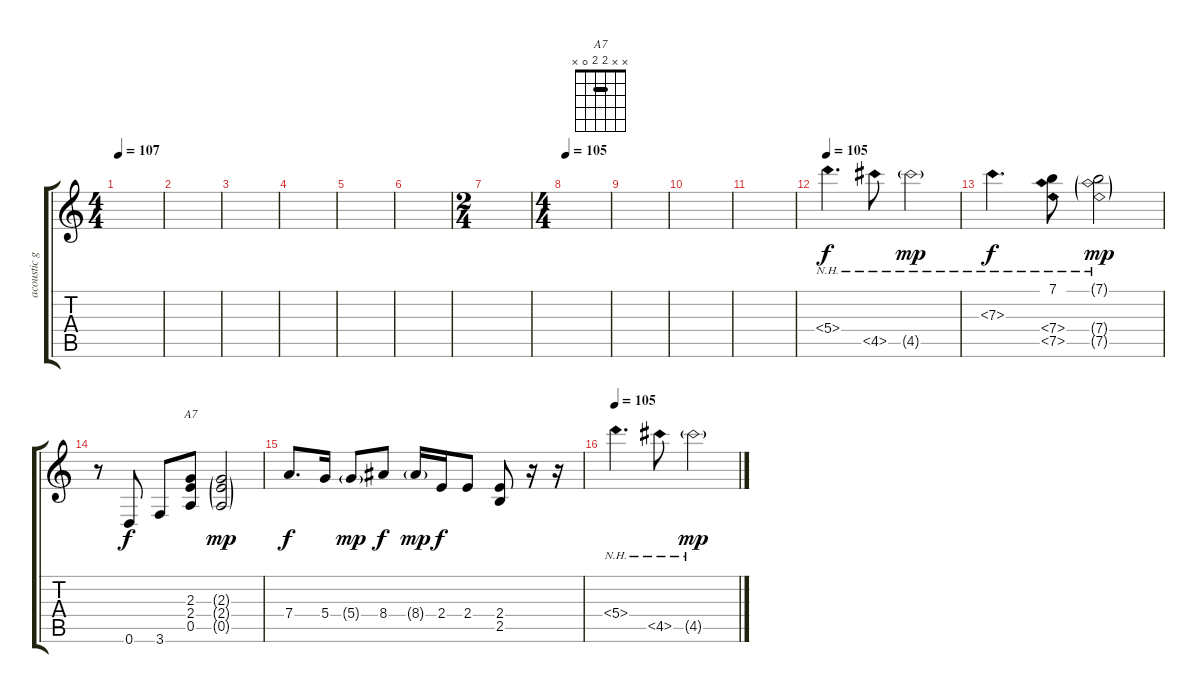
\track ("acoustic guitar" "acoustic g") {instrument acousticguitarsteel}
\staff {score tabs}
\tuning (E4 A3 F3 D3 A2 D2) {hide}
\chord ("A7" x x 2 2 0 x) {barre 2}
\ts (4 4)
\tempo 107
\clef g2
\ks c
|
|
|
|
|
|
\ts (2 4)
|
\ts (4 4)
\tempo 105
|
|
|
|
\tempo 105
5.4{nh}.4{d} 4.5{nh}.8 4.5{nh g}.2{dy mp} |
7.3{nh}.4{d dy f} (7.1 7.4{nh} 7.5{nh}).8 (7.1{g} 7.4{nh g} 7.5{nh g}).2{dy mp} |
r.8 0.6.8{dy f} 3.6.8 (2.3 2.4 0.5).8{ch "A7"} (2.3{g} 2.4{g} 0.5{g}).2{dy mp} |
7.4.8{d dy f} 5.4.16 5.4{g}.8{dy mp} 8.4.8{dy f} 8.4{g}.16{dy mp} 2.4.16{dy f} 2.4.8 (2.4 2.5).8 r.16 r.16 |
\tempo 105
5.4{nh}.4{d} 4.5{nh}.8 4.5{nh g}.2{dy mp}
